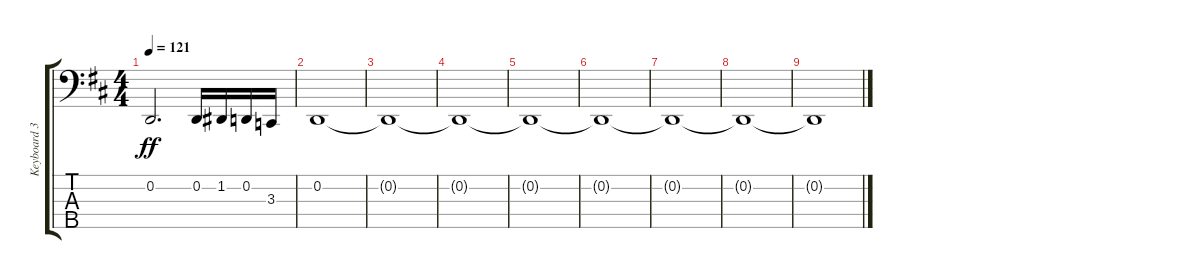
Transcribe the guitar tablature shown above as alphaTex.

\track ("Keyboard 3" "Keyboard 3") {instrument stringensemble1}
\staff {score tabs}
\tuning (G2 D2 A1 E1 B0) {hide}
\ts (4 4)
\tempo 121
\clef f4
\ks d
0.2{t}.2{d dy ff} 0.2.16 1.2.16 0.2.16 3.3.16 |
0.2.1 |
0.2{t}.1 |
0.2{t}.1 |
0.2{t}.1 |
0.2{t}.1 |
0.2{t}.1 |
0.2{t}.1 |
0.2{t}.1
